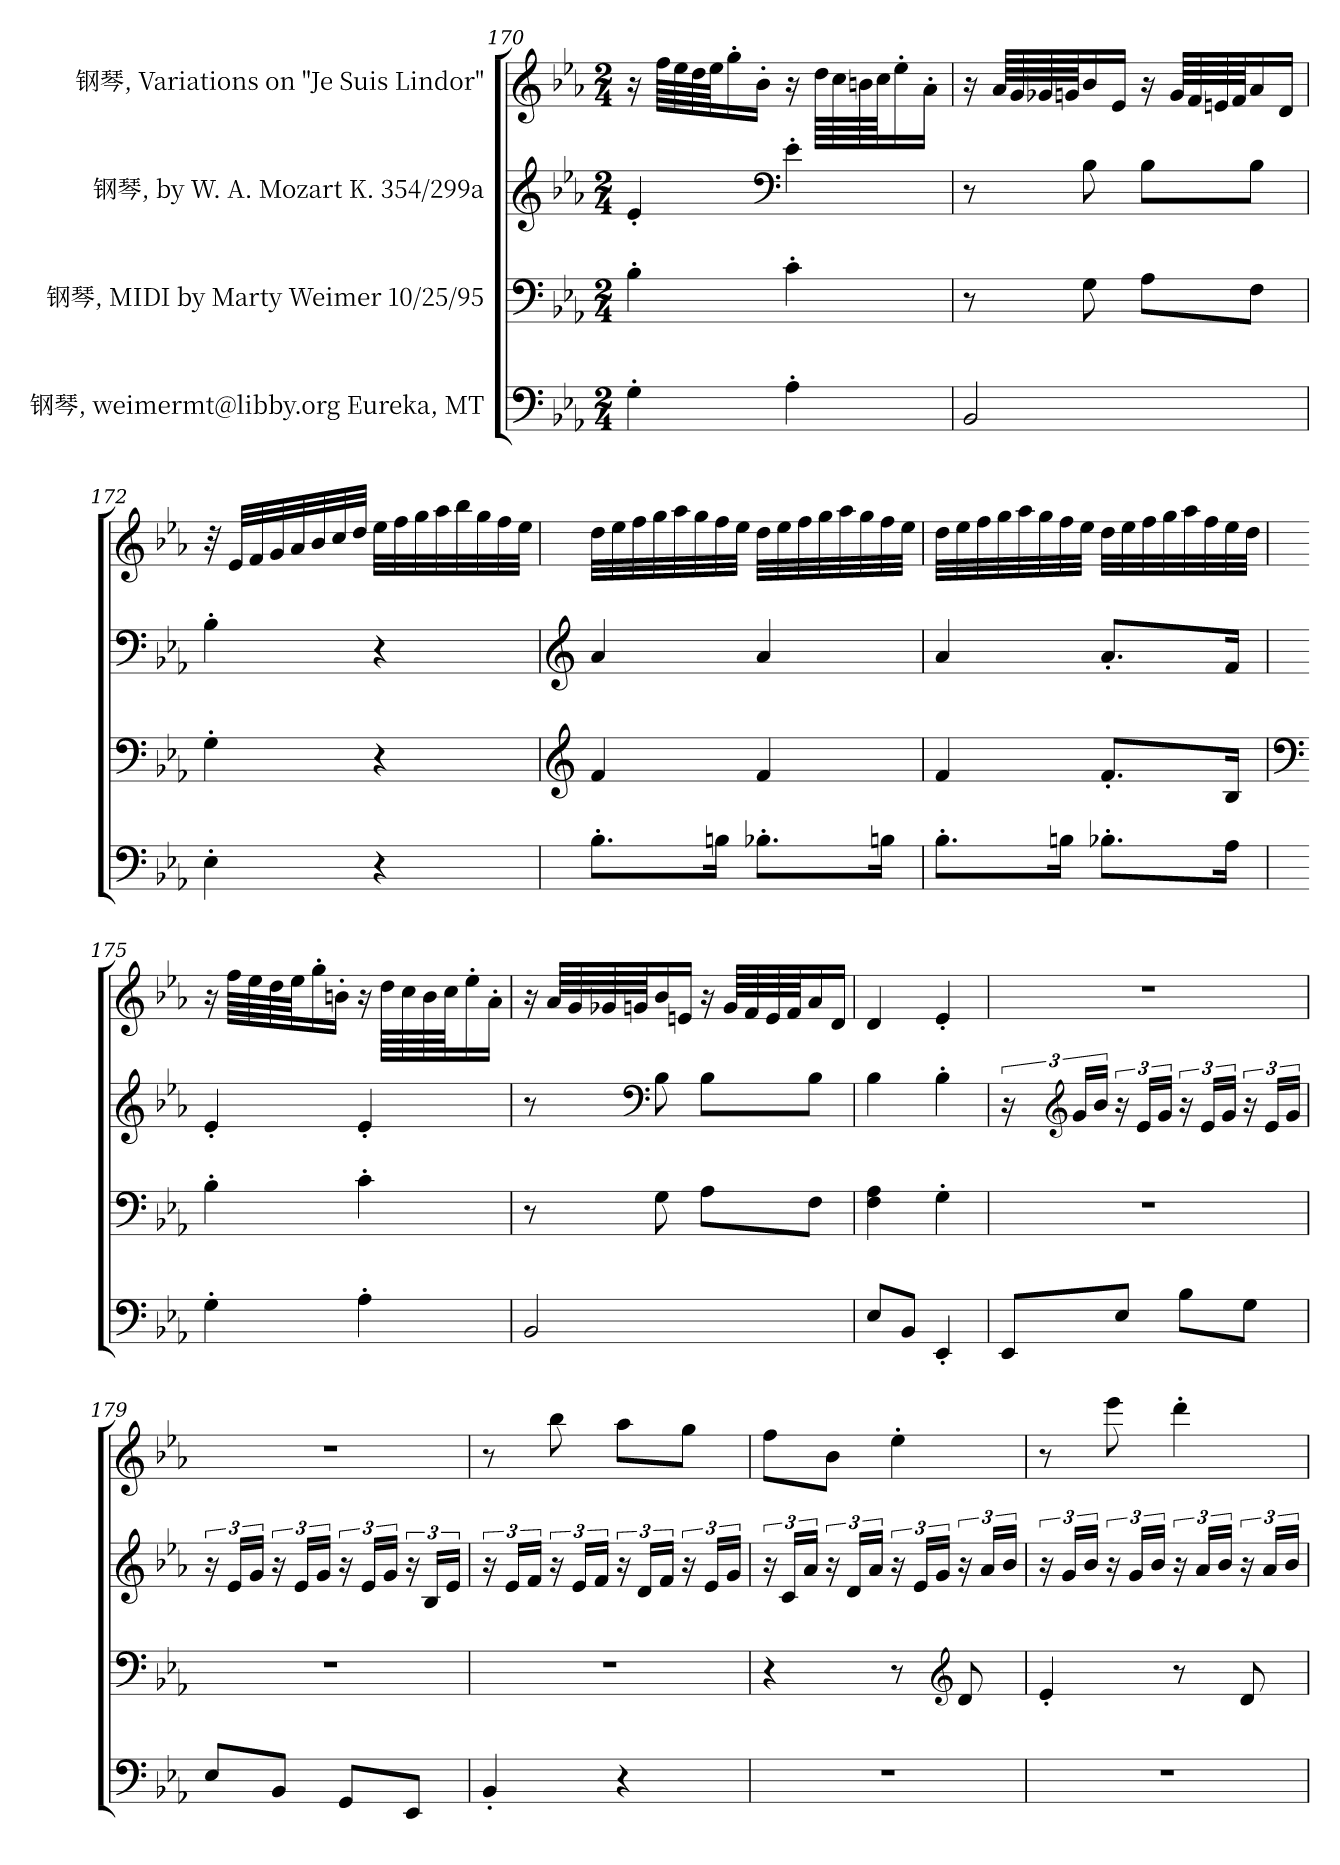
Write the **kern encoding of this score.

**kern	**kern	**kern	**kern
*part4	*part3	*part2	*part1
*staff4	*staff3	*staff2	*staff1
*I"钢琴, weimermt@libby.org  Eureka, MT	*I"钢琴, MIDI by Marty Weimer 10/25/95	*I"钢琴, by W. A. Mozart  K. 354/299a	*I"钢琴, Variations on &quot;Je Suis Lindor&quot;
*clefF4	*clefF4	*clefG2	*clefG2
*k[b-e-a-]	*k[b-e-a-]	*k[b-e-a-]	*k[b-e-a-]
*M2/4	*M2/4	*M2/4	*M2/4
=170	=170	=170	=170
4G'\	4B-'\	4e-'/	16r
.	.	.	64ff\LLLL
.	.	.	64ee-\
.	.	.	64dd\
.	.	.	64ee-\JJ
.	.	.	16gg'\
.	.	.	16b-'\JJ
*	*	*clefF4	*
4A-'\	4c'\	4e-'\	16r
.	.	.	64dd\LLLL
.	.	.	64cc\
.	.	.	64bn\
.	.	.	64cc\JJ
.	.	.	16ee-'\
.	.	.	16a-'\JJ
!!LO:LB:g=z
=171	=171	=171	=171
2BB-/	8r	8r	16r
.	.	.	64a-/LLLL
.	.	.	64g/
.	.	.	64g-X/
.	.	.	64gn/JJ
.	8G\	8B-\	16b-/
.	.	.	16e-/JJ
.	8A-\L	8B-\L	16r
.	.	.	64g/LLLL
.	.	.	64f/
.	.	.	64en/
.	.	.	64f/JJ
.	8F\J	8B-\J	16a-/
.	.	.	16d/JJ
=172	=172	=172	=172
4E-'\	4G'\	4B-'\	32r
.	.	.	32e-/LLL
.	.	.	32f/
.	.	.	32g/
.	.	.	32a-/
.	.	.	32b-/
.	.	.	32cc/
.	.	.	32dd/JJJ
4r	4r	4r	32ee-\LLL
.	.	.	32ff\
.	.	.	32gg\
.	.	.	32aa-\
.	.	.	32bb-\
.	.	.	32gg\
.	.	.	32ff\
.	.	.	32ee-\JJJ
!!LO:PB:g=z
=173	=173	=173	=173
*	*clefG2	*clefG2	*
8.B-'\L	4f/	4a-/	32dd\LLL
.	.	.	32ee-\
.	.	.	32ff\
.	.	.	32gg\
.	.	.	32aa-\
.	.	.	32gg\
16Bn\Jk	.	.	32ff\
.	.	.	32ee-\JJJ
8.B-X'\L	4f/	4a-/	32dd\LLL
.	.	.	32ee-\
.	.	.	32ff\
.	.	.	32gg\
.	.	.	32aa-\
.	.	.	32gg\
16Bn\Jk	.	.	32ff\
.	.	.	32ee-\JJJ
=174	=174	=174	=174
8.B-'\L	4f/	4a-/	32dd\LLL
.	.	.	32ee-\
.	.	.	32ff\
.	.	.	32gg\
.	.	.	32aa-\
.	.	.	32gg\
16Bn\Jk	.	.	32ff\
.	.	.	32ee-\JJJ
8.B-X'\L	8.f'/L	8.a-'/L	32dd\LLL
.	.	.	32ee-\
.	.	.	32ff\
.	.	.	32gg\
.	.	.	32aa-\
.	.	.	32ff\
16A-\Jk	16B-/Jk	16f/Jk	32ee-\
.	.	.	32dd\JJJ
!!LO:LB:g=z
=175	=175	=175	=175
*	*clefF4	*	*
4G'\	4B-'\	4e-'/	16r
.	.	.	64ff\LLLL
.	.	.	64ee-\
.	.	.	64dd\
.	.	.	64ee-\JJ
.	.	.	16gg'\
.	.	.	16bn'\JJ
4A-'\	4c'\	4e-'/	16r
.	.	.	64dd\LLLL
.	.	.	64cc\
.	.	.	64b\
.	.	.	64cc\JJ
.	.	.	16ee-'\
.	.	.	16a-'\JJ
=176	=176	=176	=176
2BB-/	8r	8r	16r
.	.	.	64a-/LLLL
.	.	.	64g/
.	.	.	64g-X/
.	.	.	64gn/JJ
*	*	*clefF4	*
.	8G\	8B-\	16b-/
.	.	.	16en/JJ
*	*	*	*MM64
.	8A-\L	8B-\L	16r
.	.	.	64g/LLLL
.	.	.	64f/
.	.	.	64e/
.	.	.	64f/JJ
.	8F\J	8B-\J	16a-/
.	.	.	16d/JJ
=177	=177	=177	=177
*	*	*	*MM56
8E-/L	4F\ 4A-\	4B-\	4d/
8BB-/J	.	.	.
*	*	*	*MM48
4EE-'/	4G'\	4B-'\	4e-'/
!!LO:LB:g=z
=178	=178	=178	=178
*	*	*	*MM80
8EE-/L	2r	24r	2r
*	*	*clefG2	*
.	.	24g/LL	.
.	.	24b-/JJ	.
8E-/J	.	24r	.
.	.	24e-/LL	.
.	.	24g/JJ	.
8B-\L	.	24r	.
.	.	24e-/LL	.
.	.	24g/JJ	.
8G\J	.	24r	.
.	.	24e-/LL	.
.	.	24g/JJ	.
=179	=179	=179	=179
8E-/L	2r	24r	2r
.	.	24e-/LL	.
.	.	24g/JJ	.
8BB-/J	.	24r	.
.	.	24e-/LL	.
.	.	24g/JJ	.
8GG/L	.	24r	.
.	.	24e-/LL	.
.	.	24g/JJ	.
8EE-/J	.	24r	.
.	.	24B-/LL	.
.	.	24e-/JJ	.
=180	=180	=180	=180
4BB-'/	2r	24r	8r
.	.	24e-/LL	.
.	.	24f/JJ	.
.	.	24r	8bb-\
.	.	24e-/LL	.
.	.	24f/JJ	.
4r	.	24r	8aa-\L
.	.	24d/LL	.
.	.	24f/JJ	.
.	.	24r	8gg\J
.	.	24e-/LL	.
.	.	24g/JJ	.
!!LO:PB:g=z
=181	=181	=181	=181
2r	4r	24r	8ff\L
.	.	24c/LL	.
.	.	24a-/JJ	.
.	.	24r	8b-\J
.	.	24d/LL	.
.	.	24a-/JJ	.
.	8r	24r	4ee-'\
.	.	24e-/LL	.
.	.	24g/JJ	.
*	*clefG2	*	*
.	8d/	24r	.
.	.	24a-/LL	.
.	.	24b-/JJ	.
=182	=182	=182	=182
2r	4e-'/	24r	8r
.	.	24g/LL	.
.	.	24b-/JJ	.
.	.	24r	8eee-\
.	.	24g/LL	.
.	.	24b-/JJ	.
.	8r	24r	4ddd'\
.	.	24a-/LL	.
.	.	24b-/JJ	.
.	8d/	24r	.
.	.	24a-/LL	.
.	.	24b-/JJ	.
=	=	=	=
*-	*-	*-	*-
